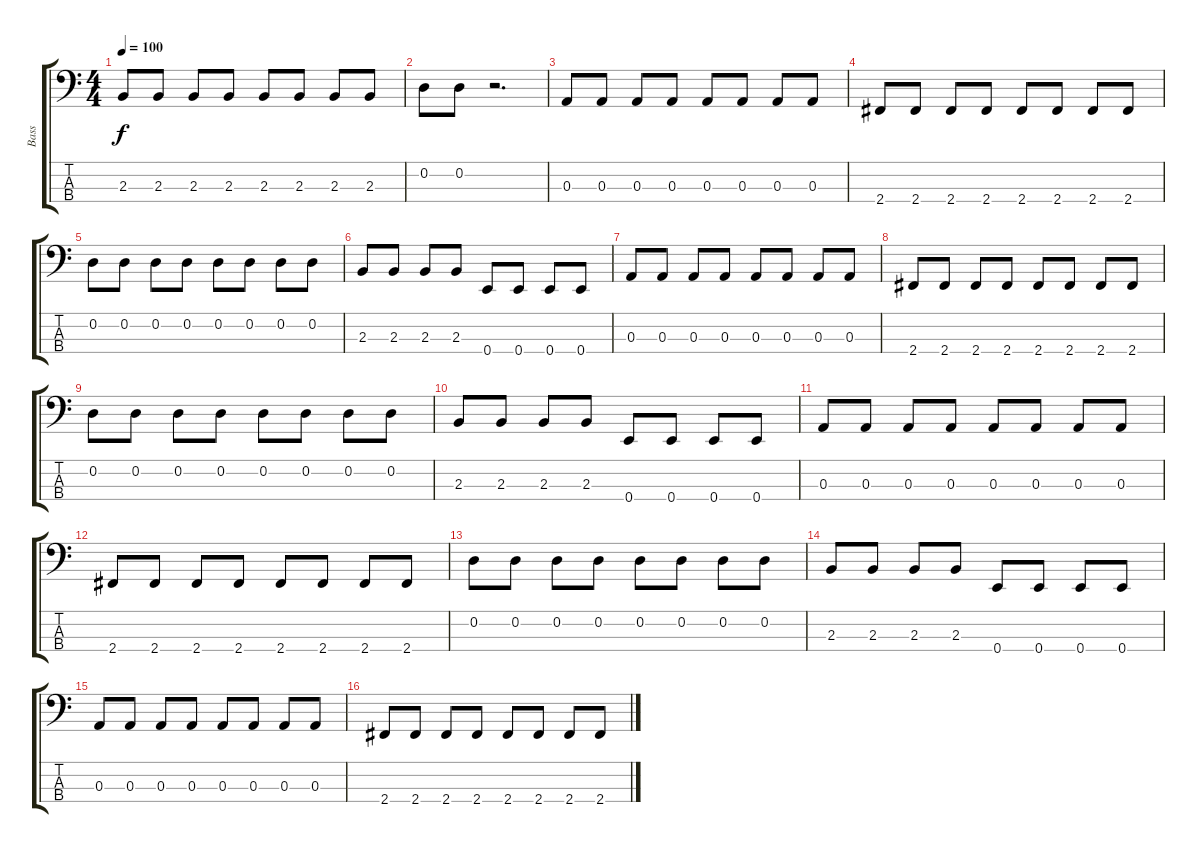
\track ("Bass" "Bass") {instrument electricbassfinger}
\staff {score tabs}
\tuning (G2 D2 A1 E1) {hide}
\ts (4 4)
\tempo 100
\clef f4
\ks c
2.3.8{dy f} 2.3.8 2.3.8 2.3.8 2.3.8 2.3.8 2.3.8 2.3.8 |
0.2.8 0.2.8 r.2{d} |
0.3.8 0.3.8 0.3.8 0.3.8 0.3.8 0.3.8 0.3.8 0.3.8 |
2.4.8 2.4.8 2.4.8 2.4.8 2.4.8 2.4.8 2.4.8 2.4.8 |
0.2.8 0.2.8 0.2.8 0.2.8 0.2.8 0.2.8 0.2.8 0.2.8 |
2.3.8 2.3.8 2.3.8 2.3.8 0.4.8 0.4.8 0.4.8 0.4.8 |
0.3.8 0.3.8 0.3.8 0.3.8 0.3.8 0.3.8 0.3.8 0.3.8 |
2.4.8 2.4.8 2.4.8 2.4.8 2.4.8 2.4.8 2.4.8 2.4.8 |
0.2.8 0.2.8 0.2.8 0.2.8 0.2.8 0.2.8 0.2.8 0.2.8 |
2.3.8 2.3.8 2.3.8 2.3.8 0.4.8 0.4.8 0.4.8 0.4.8 |
0.3.8 0.3.8 0.3.8 0.3.8 0.3.8 0.3.8 0.3.8 0.3.8 |
2.4.8 2.4.8 2.4.8 2.4.8 2.4.8 2.4.8 2.4.8 2.4.8 |
0.2.8 0.2.8 0.2.8 0.2.8 0.2.8 0.2.8 0.2.8 0.2.8 |
2.3.8 2.3.8 2.3.8 2.3.8 0.4.8 0.4.8 0.4.8 0.4.8 |
0.3.8 0.3.8 0.3.8 0.3.8 0.3.8 0.3.8 0.3.8 0.3.8 |
2.4.8 2.4.8 2.4.8 2.4.8 2.4.8 2.4.8 2.4.8 2.4.8
